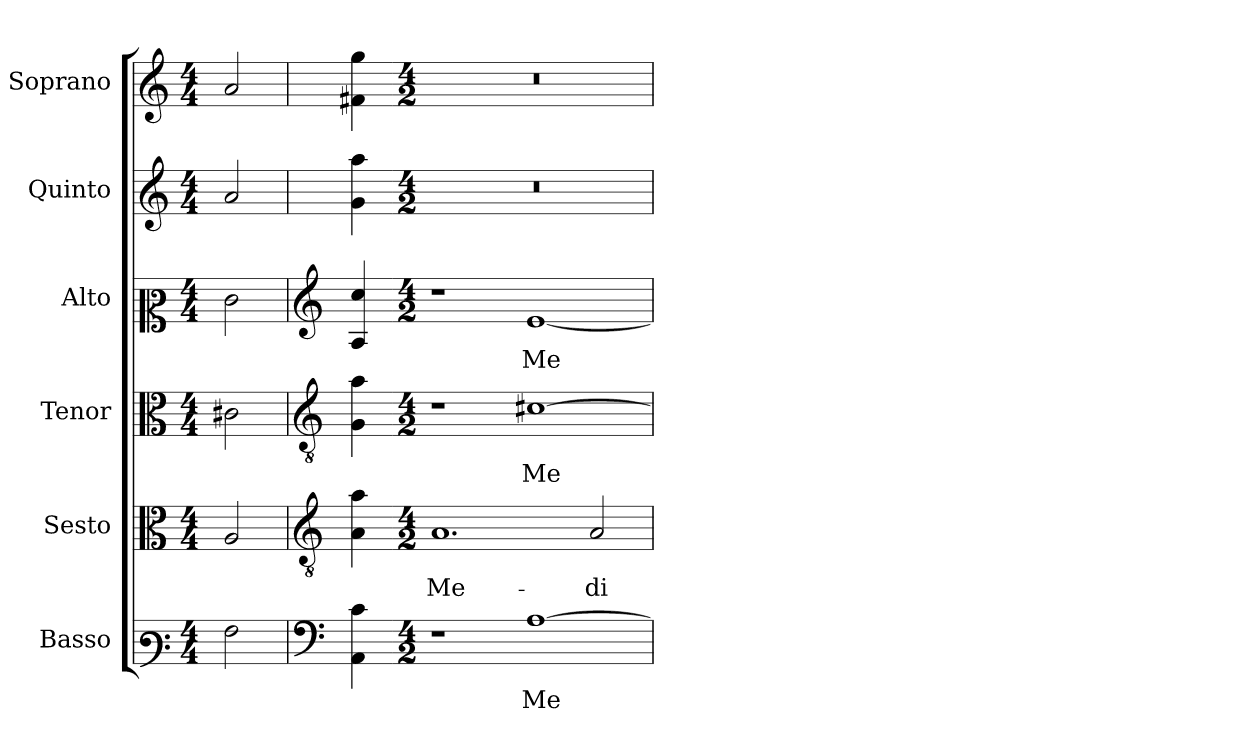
**kern	**text	**kern	**text	**kern	**text	**kern	**text	**kern	**kern
*part6	*part6	*part5	*part5	*part4	*part4	*part3	*part3	*part2	*part1
*staff6	*staff6	*staff5	*staff5	*staff4	*staff4	*staff3	*staff3	*staff2	*staff1
*I"Basso	*	*I"Sesto	*	*I"Tenor	*	*I"Alto	*	*I"Quinto	*I"Soprano
*I'B.	*	*I'S.	*	*I'T.	*	*I'A.	*	*I'Q.	*I'S.
!!LO:PB:g=z
*clefF3	*	*clefC3	*	*clefC3	*	*clefC2	*	*clefG2	*clefG2
*	*	*ITrd7c12	*	*ITrd7c12	*	*	*	*	*
*k[]	*	*k[]	*	*k[]	*	*k[]	*	*k[]	*k[]
*C:	*	*C:	*	*C:	*	*C:	*	*C:	*C:
*M4/4	*	*M4/4	*	*M4/4	*	*M4/4	*	*M4/4	*M4/4
=1	=1	=1	=1	=1	=1	=1	=1	=1	=1
!LO:N:head=open	!	!LO:N:head=open	!	!LO:N:head=open	!	!LO:N:head=open	!	!LO:N:head=open	!LO:N:head=open
2Ai\	.	2AAi/	.	2C#Xi\	.	2ei\	.	2ai/	2ai/
=2	=2	=2	=2	=2	=2	=2	=2	=2	=2
*clefF4	*	*clefGv2	*	*clefGv2	*	*clefG2	*	*	*
4AAi\ 4ci	.	4AAi\ 4Ai	.	4GGi\ 4Ai	.	4Ai/ 4cci	.	4gi\ 4aai	4f#Xi\ 4ggi
=3-	=3-	=3-	=3-	=3-	=3-	=3-	=3-	=3-	=3-
*M4/2	*	*M4/2	*	*M4/2	*	*M4/2	*	*M4/2	*M4/2
!	!	!	!LO:LY:b:color=#000000	!	!	!	!	!LO:N:vis=1	!LO:N:vis=1
1r	.	1.AAi	Me-	1r	.	1r	.	0r	0r
!	!LO:LY:b:color=#000000	!	!	!	!	!	!	!	!
!	!	!	!	!	!LO:LY:b:color=#000000	!	!	!	!
!	!	!	!	!	!	!	!LO:LY:b:color=#000000	!	!
[1Ai	Me-	.	.	[1C#Xi	Me-	[1ei	Me-	.	.
!	!	!	!LO:LY:b:color=#000000	!	!	!	!	!	!
.	.	2AAi/	-di-	.	.	.	.	.	.
=	=	=	=	=	=	=	=	=	=
*-	*-	*-	*-	*-	*-	*-	*-	*-	*-
